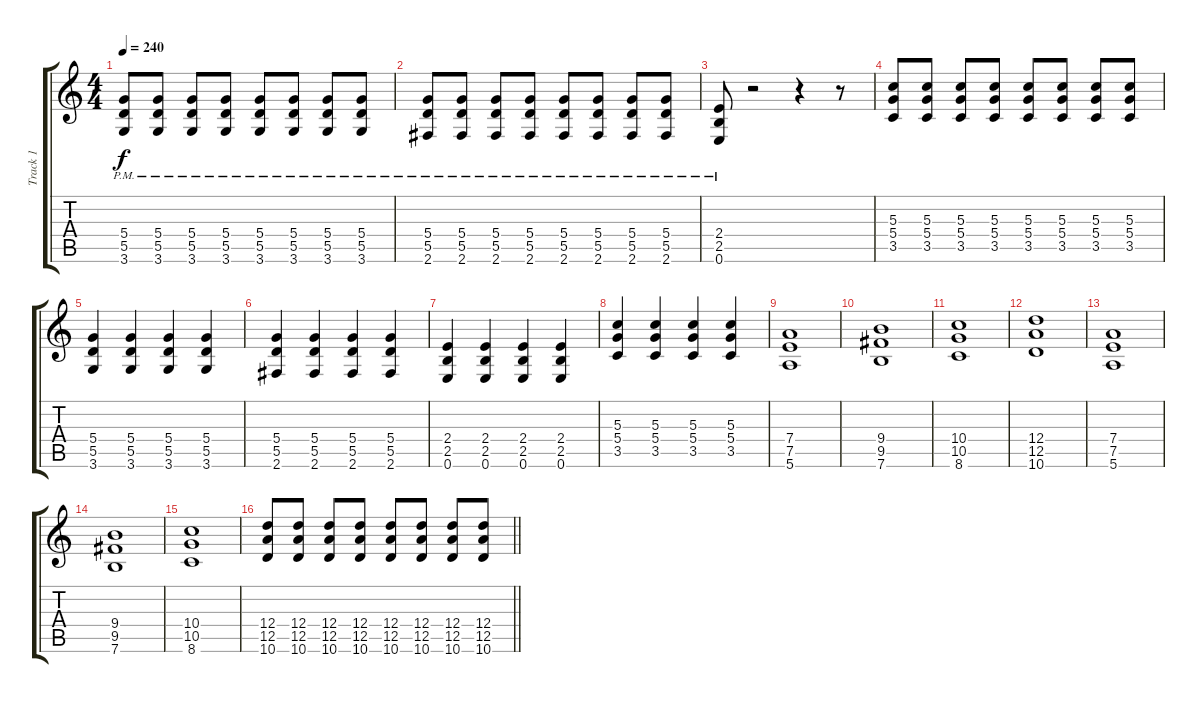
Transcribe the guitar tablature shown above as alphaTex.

\track ("Track 1" "Track 1") {instrument distortionguitar}
\staff {score tabs}
\tuning (E4 B3 G3 D3 A2 E2) {hide}
\ts (4 4)
\tempo 240
\clef g2
\ks c
(5.4{pm} 5.5{pm} 3.6{pm}).8{dy f} (5.4{pm} 5.5{pm} 3.6{pm}).8 (5.4{pm} 5.5{pm} 3.6{pm}).8 (5.4{pm} 5.5{pm} 3.6{pm}).8 (5.4{pm} 5.5{pm} 3.6{pm}).8 (5.4{pm} 5.5{pm} 3.6{pm}).8 (5.4{pm} 5.5{pm} 3.6{pm}).8 (5.4{pm} 5.5{pm} 3.6{pm}).8 |
(5.4{pm} 5.5{pm} 2.6{pm}).8 (5.4{pm} 5.5{pm} 2.6{pm}).8 (5.4{pm} 5.5{pm} 2.6{pm}).8 (5.4{pm} 5.5{pm} 2.6{pm}).8 (5.4{pm} 5.5{pm} 2.6{pm}).8 (5.4{pm} 5.5{pm} 2.6{pm}).8 (5.4{pm} 5.5{pm} 2.6{pm}).8 (5.4{pm} 5.5{pm} 2.6{pm}).8 |
(2.4{pm} 2.5{pm} 0.6{pm}).8 r.2 r.4 r.8 |
(5.3 5.4 3.5).8 (5.3 5.4 3.5).8 (5.3 5.4 3.5).8 (5.3 5.4 3.5).8 (5.3 5.4 3.5).8 (5.3 5.4 3.5).8 (5.3 5.4 3.5).8 (5.3 5.4 3.5).8 |
(5.4 5.5 3.6).4 (5.4 5.5 3.6).4 (5.4 5.5 3.6).4 (5.4 5.5 3.6).4 |
(5.4 5.5 2.6).4 (5.4 5.5 2.6).4 (5.4 5.5 2.6).4 (5.4 5.5 2.6).4 |
(2.4 2.5 0.6).4 (2.4 2.5 0.6).4 (2.4 2.5 0.6).4 (2.4 2.5 0.6).4 |
(5.3 5.4 3.5).4 (5.3 5.4 3.5).4 (5.3 5.4 3.5).4 (5.3 5.4 3.5).4 |
(7.4 7.5 5.6).1 |
(9.4 9.5 7.6).1 |
(10.4 10.5 8.6).1 |
(12.4 12.5 10.6).1 |
(7.4 7.5 5.6).1 |
(9.4 9.5 7.6).1 |
(10.4 10.5 8.6).1 |
\barLineRight lightlight
(12.4 12.5 10.6).8 (12.4 12.5 10.6).8 (12.4 12.5 10.6).8 (12.4 12.5 10.6).8 (12.4 12.5 10.6).8 (12.4 12.5 10.6).8 (12.4 12.5 10.6).8 (12.4 12.5 10.6).8
